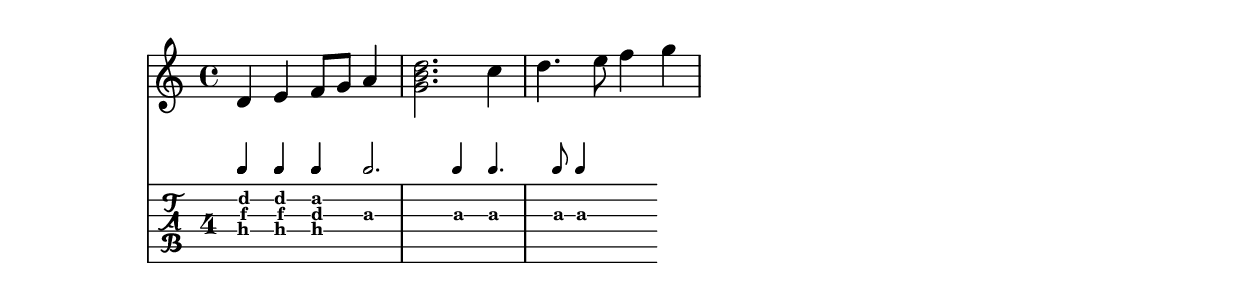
%{ Tablature layout for viol music

The snippet defines a specialized group of rhythmic and
tablature staves able to handle old english viol tablature
scores.

The string tunings defaults to the most common viol in d
but other usual tunings are also available.

The rhythm part is used to provide only the pace changes,
and therefore must be provided as a supplementary voice.
%}

\version "2.17.7"

% \stringTuning <d, g, c e a' d'>
"viol-in-d-tuning" = #`(,(ly:make-pitch  0 1 NATURAL)
                        ,(ly:make-pitch -1 5 NATURAL)
                        ,(ly:make-pitch -1 2 NATURAL)
                        ,(ly:make-pitch -1 0 NATURAL)
                        ,(ly:make-pitch -2 4 NATURAL)
                        ,(ly:make-pitch -2 1 NATURAL))

% \stringTuning <c, g, c e a' d'>
"viol-in-d-scord-tuning" = #`(,(ly:make-pitch  0 1 NATURAL)
                              ,(ly:make-pitch -1 5 NATURAL)
                              ,(ly:make-pitch -1 2 NATURAL)
                              ,(ly:make-pitch -1 0 NATURAL)
                              ,(ly:make-pitch -2 4 NATURAL)
                              ,(ly:make-pitch -2 0 NATURAL))

%\stringTuning <g, c f a' d' g''>
"viol-in-g-tuning" = #`(,(ly:make-pitch  0 4 NATURAL)
                        ,(ly:make-pitch  0 1 NATURAL)
                        ,(ly:make-pitch -1 5 NATURAL)
                        ,(ly:make-pitch -1 3 NATURAL)
                        ,(ly:make-pitch -1 0 NATURAL)
                        ,(ly:make-pitch -2 4 NATURAL))
                        
  %% Use r for c and skip j fret label
"frets-for-luth" = #`(,"a","b","r","d","e","f","g","h","i","k","l","m","n")                      

ViolTabLayout = \layout {
  \context {
    \RhythmicStaff
    \type "Engraver_group"
    \name "ViolTabRhythmicStaff"
    \alias "RhythmicStaff"

    \description "Handles rhythm part of viol tablature."
  
    \remove "Time_signature_engraver"
    \remove "Staff_symbol_engraver"
    \remove "Bar_engraver"

    fontSize = #-3
    \override StaffSymbol #'staff-space = #(magstep -3)
    \override Stem #'length = #5
    \override VerticalAxisGroup #'staff-staff-spacing =
      #'((basic-distance . 1)
         (minimum-distance . 1)
         (padding . 1))

    % useful to merge chords noteheads
    \override NoteHead #'X-offset = #0
  }

  \context {
    \TabStaff
    \type "Engraver_group"
    \name "ViolTabFingeringStaff"
    \alias "Staff"

    \description "Handles fingering part of viol tablature."

    tablatureFormat = #fret-letter-tablature-format
    fretLabels = #frets-for-luth
    stringTunings = #viol-in-g-tuning

    % useful for tablature only scores
    \revert TimeSignature #'stencil
    \override TimeSignature #'style = #'single-digit
  }

  \context {
    \type "Engraver_group"
    \name "ViolTabStaff"
    \consists "Vertical_align_engraver"
    topLevelAlignment = ##f

    \description "Handles viol tablature."

    \defaultchild "ViolTabFingeringStaff"
    \accepts "ViolTabRhythmicStaff"
    \accepts "ViolTabFingeringStaff"
  }

  \context {
    \Score
    \accepts "ViolTabStaff"
  }
}

%%%%%%%%%%%%%%%%%%%%%%%%%%%%%%%%%%%%%%%%%%%%%%%%%%%%%%%%%

music  = \relative c'  { d4 e f8 g a4 
			   <d b g>2. c4 
			   d4. e8 f4 g }
			   
tablature = \relative c' {  <f d c>4 <f d c> <d c c>       
			   a2. a4 
			   a4. a8 a4 s }

\score {
  <<
    \new Staff {
      \clef treble
      \music }
      
    \new ViolTabStaff {
      <<
        \new ViolTabRhythmicStaff {
          %\myNotes
          \tablature }
        \new ViolTabFingeringStaff { \tablature }
      >>
    }
  >>
  \layout {  \ViolTabLayout  }
  \midi {  }
}

